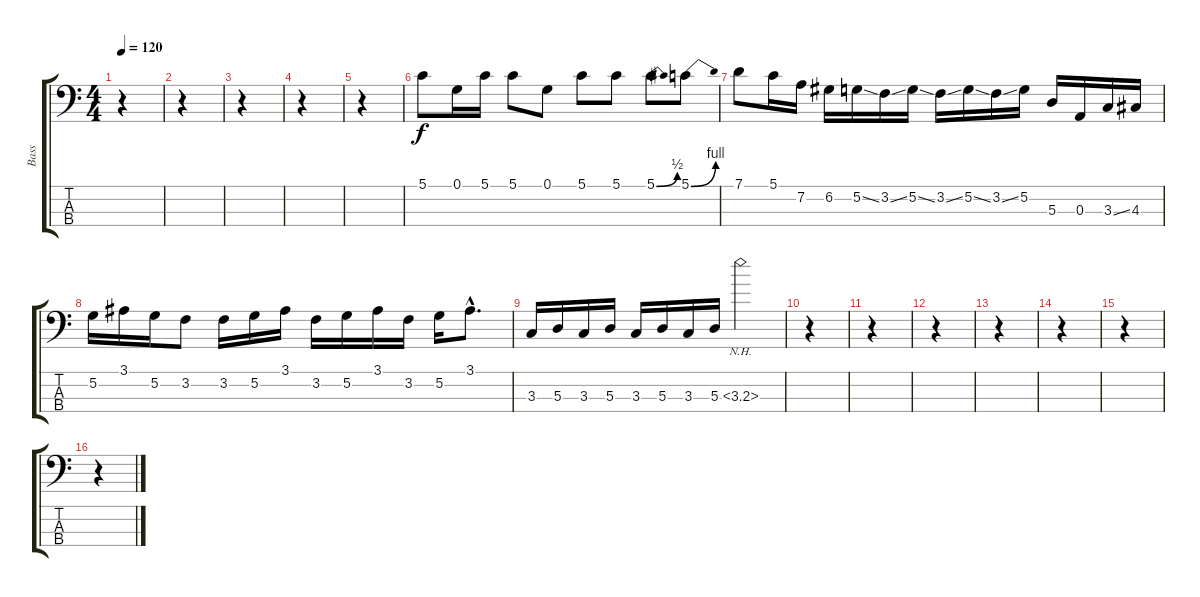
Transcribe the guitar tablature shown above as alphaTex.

\track ("Bass" "Bass") {instrument electricbasspick}
\staff {score tabs}
\tuning (G2 D2 A1 E1) {hide}
\ts (4 4)
\tempo 120
\clef f4
\ks c
r.4{dy f} |
r.4 |
r.4 |
r.4 |
r.4 |
5.1.8 0.1.16 5.1.16 5.1.8 0.1.8 5.1.8 5.1.8 5.1{be (bend 0 0 60 2)}.8 5.1{be (bend 0 0 60 4)}.8 |
7.1.8 5.1.16 7.2.16 6.2.16 5.2{ss}.16 3.2{ss}.16 5.2{ss}.16 3.2{ss}.16 5.2{ss}.16 3.2{ss}.16 5.2.16 5.3.16 0.3.16 3.3{ss}.16 4.3.16 |
5.2.16 3.1.16 5.2.16 3.2.8 3.2.16 5.2.16 3.1.16 3.2.16 5.2.16 3.1.16 3.2.16 5.2.16 3.1{hac}.8{d} |
3.3.16 5.3.16 3.3.16 5.3.16 3.3.16 5.3.16 3.3.16 5.3.16 3.3{nh}.2 |
r.4 |
r.4 |
r.4 |
r.4 |
r.4 |
r.4 |
r.4
